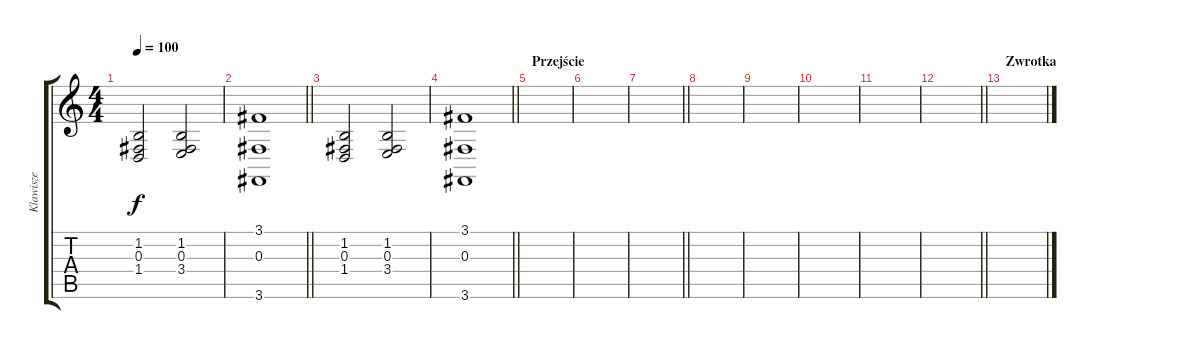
\track ("Klawisze" "Klawisze") {instrument lead6voice}
\staff {score tabs}
\tuning (Eb4 Bb3 Gb3 Db3 Ab2 Eb2) {hide}
\ts (4 4)
\tempo 100
\clef g2
\ks c
(1.2 0.3 1.4).2{dy f} (1.2 0.3 3.4).2 |
\barLineRight lightlight
(3.1 0.3 3.6).1 |
(1.2 0.3 1.4).2 (1.2 0.3 3.4).2 |
\barLineRight lightlight
(3.1 0.3 3.6).1 |
\section ("" "Przejście")
|
|
\barLineRight lightlight
|
|
|
|
|
\barLineRight lightlight
|
\section ("" "Zwrotka")
